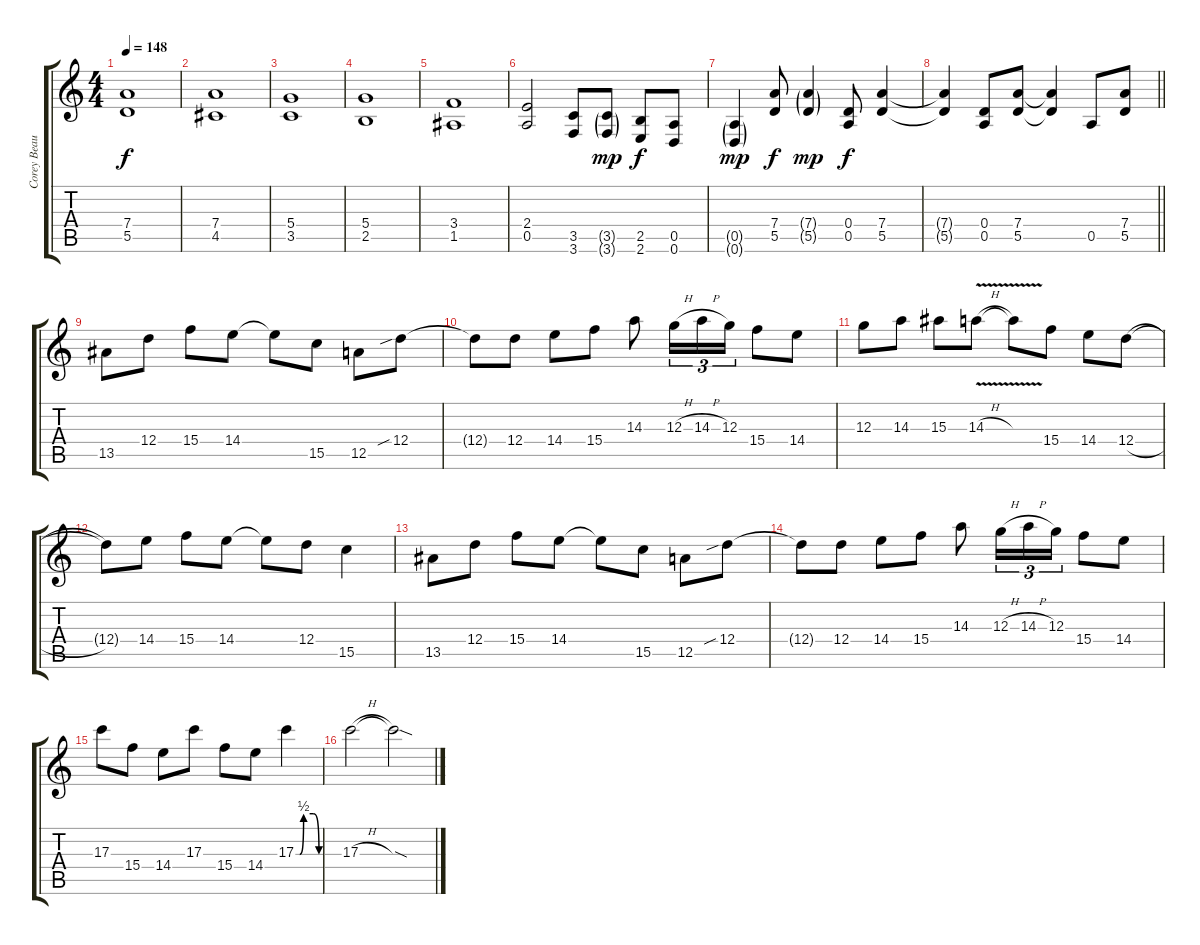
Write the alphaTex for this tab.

\track ("Corey Beaulieu" "Corey Beau") {instrument overdrivenguitar}
\staff {score tabs}
\tuning (E4 B3 G3 D3 A2 D2) {hide}
\ts (4 4)
\tempo 148
\clef g2
\ks c
(7.4 5.5).1{dy f} |
(7.4 4.5).1 |
(5.4 3.5).1 |
(5.4 2.5).1 |
(3.4 1.5).1 |
(2.4 0.5).2 (3.5 3.6).8 (3.5{g} 3.6{g}).8{dy mp} (2.5 2.6).8{dy f} (0.5 0.6).8 |
(0.5{g} 0.6{g}).4{dy mp} (7.4 5.5).8{dy f} (7.4{g} 5.5{g}).4{dy mp} (0.4 0.5).8{dy f} (7.4 5.5).4 |
\barLineRight lightlight
(7.4{t} 5.5{t}).4 (0.4 0.5).8 (7.4 5.5).8 (7.4{t} 5.5{t}).4 0.5.8 (7.4 5.5).8 |
13.5.8 12.4.8 15.4.8 14.4.8 14.4{t}.8 15.5.8 12.5.8 12.4{sib}.8 |
12.4{t}.8 12.4.8 14.4.8 15.4.8 14.3.8 12.3{h}.16{tu (3 2)} 14.3{h}.16{tu (3 2)} 12.3.16{tu (3 2)} 15.4.8 14.4.8 |
12.3.8 14.3.8 15.3.8 14.3{v h}.8 14.3{v t}.8 15.4.8 14.4.8 12.4{h}.8 |
12.4{t}.8 14.4.8 15.4.8 14.4.8 14.4{t}.8 12.4.8 15.5.4 |
13.5.8 12.4.8 15.4.8 14.4.8 14.4{t}.8 15.5.8 12.5.8 12.4{sib}.8 |
12.4{t}.8 12.4.8 14.4.8 15.4.8 14.3.8 12.3{h}.16{tu (3 2)} 14.3{h}.16{tu (3 2)} 12.3.16{tu (3 2)} 15.4.8 14.4.8 |
17.3.8 15.4.8 14.4.8 17.3.8 15.4.8 14.4.8 17.3{be (custom 0 0 10 0 20 2 45 2 60 0)}.4 |
17.3{h}.2 17.3{sod t}.2
